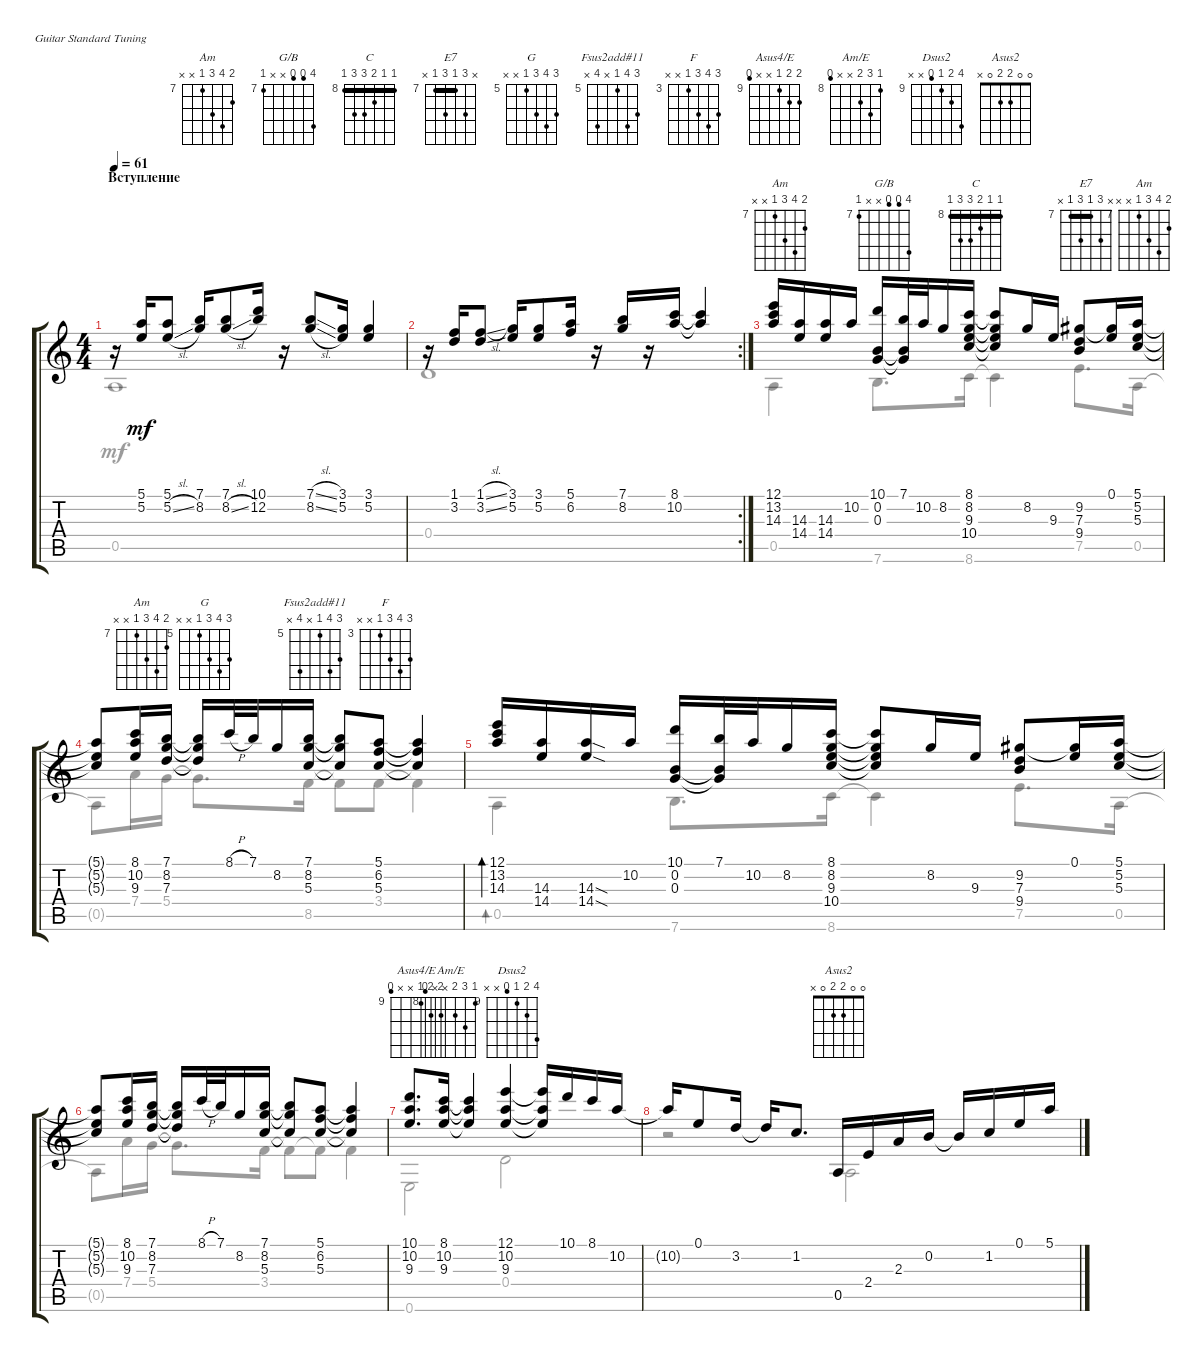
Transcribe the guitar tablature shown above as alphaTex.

\defaultSystemsLayout 4
\bracketExtendMode groupsimilarinstruments
\firstSystemTrackNameOrientation horizontal
\otherSystemsTrackNameOrientation horizontal
\chordDiagramsInScore
\track "" {instrument acousticguitarsteel}
\staff {score tabs}
\tuning (E4 B3 G3 D3 A2 E2)
\chord ("Am" 12 13 14 14 11 x) {firstfret 12}
\chord ("G/B" 10 6 6 x x 7) {firstfret 7}
\chord ("C" 8 8 9 10 10 8) {firstfret 8 barre (8 8)}
\chord ("E7" x 9 7 9 7 x) {firstfret 7 barre 7}
\chord ("Am" 5 5 5 x 0 x) {barre (5 5)}
\chord ("Am" 8 10 9 7 x x) {firstfret 7}
\chord ("G" 7 8 7 5 x x) {firstfret 5}
\chord ("Fsus2add#11" 7 8 5 x 8 x) {firstfret 5}
\chord ("F" 5 6 5 3 x x) {firstfret 3}
\chord ("Asus4/E" 10 10 9 x x 8) {firstfret 9}
\chord ("Am/E" 8 10 9 x x 7) {firstfret 8}
\chord ("Dsus2" 12 10 9 8 x x) {firstfret 9}
\chord ("Asus2" 0 0 2 2 0 x)
\voice
\ts (4 4)
\section ("" "Вступление")
\tempo 61
\clef g2
\ks c
r.16{dy mf instrument acousticguitarsteel} (5.1 5.2).16 (5.1 5.2{sl}).8 (8.2 7.1).16 (8.2{sl} 7.1).8 (12.2 10.1).16 r.16 (7.1{sl} 8.2{sl}).8 (3.1 5.2).16 (3.1 5.2).4 |
\rc 2
r.16 (3.2 1.1).16 (3.2{sl} 1.1{sl}).8 (3.1 5.2).16 (3.1 5.2).8 (5.1 6.2).16 r.16 (7.1 8.2).16 r.16 (10.2 8.1).16 (10.2{t} 8.1{t}).4 |
(12.1 13.2 14.3).16{ch "Am"} (14.3 14.4).16 (14.3 14.4).16 10.2.16 (10.1 0.2 0.3).16{ch "G/B"} (7.1 0.2{t} 0.3{t}).32 10.2.32 8.2.16 (8.1 8.2 9.3 10.4).16{ch "C"} (8.1{t} 8.2{t} 9.3{t} 10.4{t}).8 8.2.16 9.3.16 (9.2 7.3 9.4).8{ch "E7"} (0.1 9.2{t}).16 (5.1 5.2 5.3).16{ch "Am"} |
(5.1{t} 5.2{t} 5.3{t}).8 (9.3 10.2 8.1).16{ch "Am"} (7.1 8.2 7.3).16 (7.1{t} 8.2{t} 7.3{t}).16{ch "G"} 8.1{h}.32 7.1.32 8.2.16 (7.1 8.2 5.3).16{ch "Fsus2add#11"} (7.1{t} 8.2{t} 5.3{t}).8 (5.1 6.2 5.3).8{ch "F"} (5.1{t} 6.2{t} 5.3{t}).4 |
(12.1 13.2 14.3).16{bd 60} (14.3 14.4).16 (14.3{sod} 14.4{sod}).16 10.2.16 (10.1 0.2 0.3).16 (7.1 0.2{t} 0.3{t}).32 10.2.32 8.2.16 (8.1 8.2 9.3 10.4).16 (8.1{t} 8.2{t} 9.3{t} 10.4{t}).8 8.2.16 9.3.16 (9.2 7.3 9.4).8 (0.1 9.2{t}).16 (5.1 5.2 5.3).16 |
(5.1{t} 5.2{t} 5.3{t}).8 (9.3 10.2 8.1).16 (7.1 8.2 7.3).16 (7.1{t} 8.2{t} 7.3{t}).16 8.1{h}.32 7.1.32 8.2.16 (7.1 8.2 5.3).16 (7.1{t} 8.2{t} 5.3{t}).8 (5.1 6.2 5.3).8 (5.1{t} 6.2{t} 5.3{t}).4 |
(10.2 10.1 9.3).8{d ch "Asus4/E"} (9.3 10.2 8.1).16{ch "Am/E"} (9.3{t} 10.2{t} 8.1{t}).4 (12.1 10.2 9.3).4{ch "Dsus2"} (12.1{t} 10.2{t} 9.3{t}).16 10.1.16 8.1.16 10.2.16 |
10.2{t}.16 0.1.8 3.2.16 3.2{t}.16 1.2.8{d} 0.5.16{ch "Asus2"} 2.4.16 2.3.16 0.2.16 0.2{t}.16 1.2.16 0.1.16 5.1.16
\voice
\clef g2
\ottava regular
\simile none
\ks c
0.5.1{dy mf} |
0.4.1 |
0.5.4 7.6.8{d} 8.6.16 8.6{t}.4 7.5.8{d} 0.5.16 |
0.5{t}.8 7.4.16 5.4.16 5.4{t}.8{d} 8.5.16 8.5{t}.8 3.4.8 3.4{t}.4 |
0.5.4{bd 60} 7.6.8{d} 8.6.16 8.6{t}.4 7.5.8{d} 0.5.16 |
0.5{t}.8 7.4.16 5.4.16 5.4{t}.8{d} 3.4.16 3.4{t}.8 3.4{t}.8 3.4{t}.4 |
0.6.2 0.4.2 |
r.2 0.5.2
